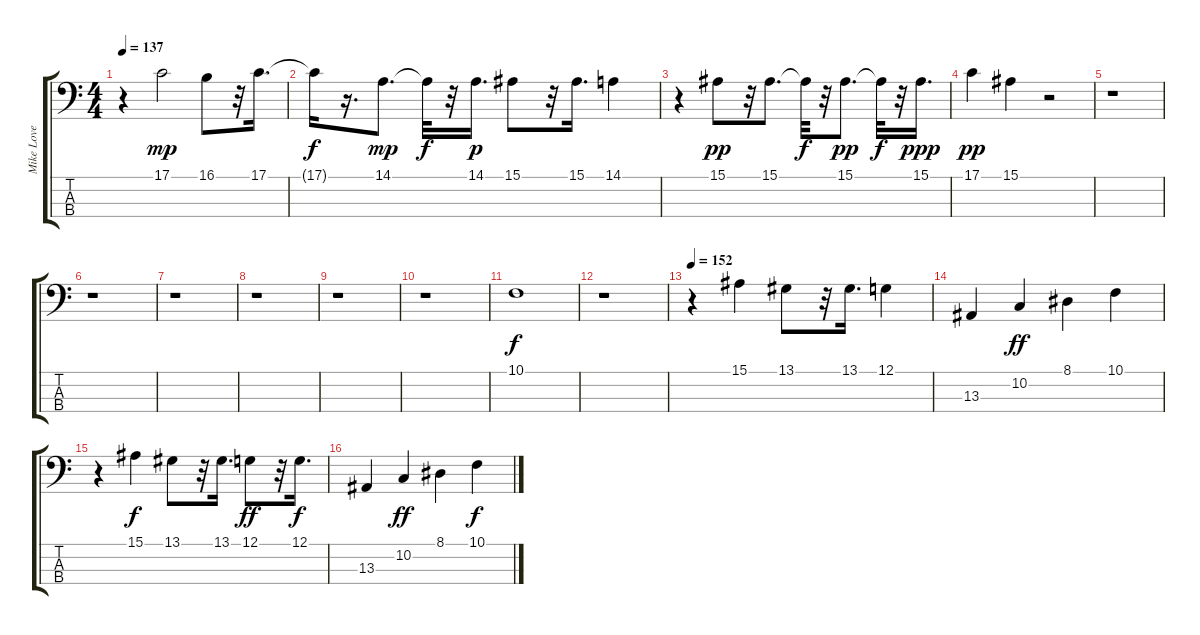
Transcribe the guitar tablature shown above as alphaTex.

\track ("Mike Love" "Mike Love") {instrument flute}
\staff {score tabs}
\tuning (G2 D2 A1 E1) {hide}
\ts (4 4)
\tempo 137
\clef f4
\ks c
r.4{dy f} 17.1.2{dy mp} 16.1.8 r.32 17.1.16{d} |
17.1{t}.16{dy f} r.16{d} 14.1.8{d dy mp} 14.1{t}.32{dy f} r.32 14.1.16{d dy p} 15.1.8 r.32 15.1.16{d} 14.1.4 |
r.4 15.1.8{dy pp} r.32 15.1.8{d} 15.1{t}.32{dy f} r.32 15.1.8{d dy pp} 15.1{t}.32{dy f} r.32 15.1.16{d dy ppp} |
17.1.4{dy pp} 15.1.4 r.2 |
r.1 |
r.1 |
r.1 |
r.1 |
r.1 |
r.1 |
10.1.1{dy f} |
r.1 |
\tempo 152
r.4 15.1.4 13.1.8 r.32 13.1.16{d} 12.1.4 |
13.3.4 10.2.4{dy ff} 8.1.4 10.1.4 |
r.4 15.1.4{dy f} 13.1.8 r.32 13.1.16{d} 12.1.8{dy ff} r.32 12.1.16{d dy f} |
13.3.4 10.2.4{dy ff} 8.1.4 10.1.4{dy f}
